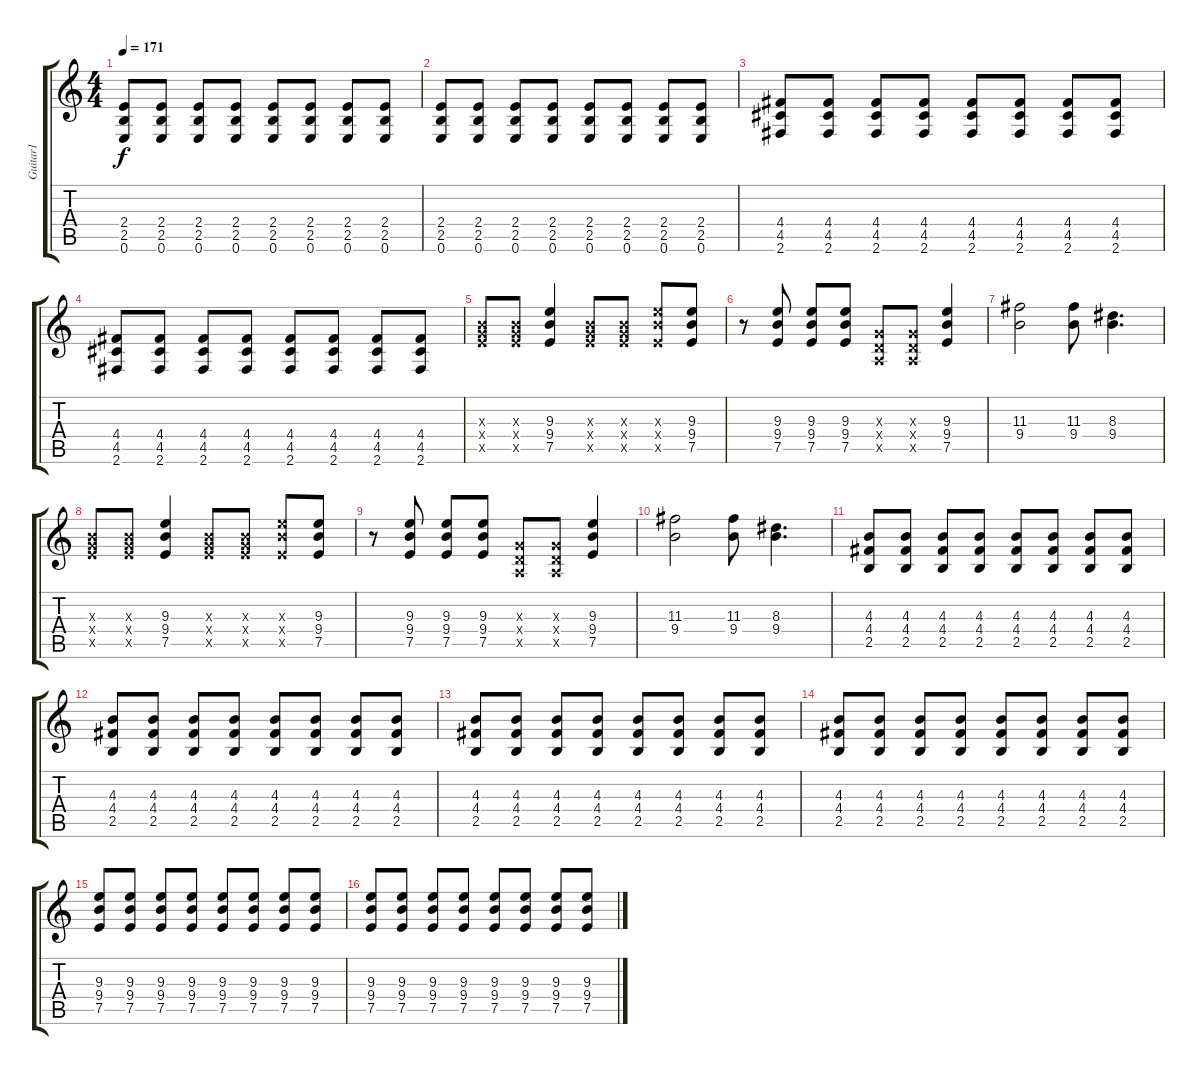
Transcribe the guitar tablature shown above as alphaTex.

\track ("Guitar1" "Guitar1") {instrument distortionguitar}
\staff {score tabs}
\tuning (E4 B3 G3 D3 A2 E2) {hide}
\ts (4 4)
\tempo 171
\clef g2
\ks c
(2.4 2.5 0.6).8{dy f} (2.4 2.5 0.6).8 (2.4 2.5 0.6).8 (2.4 2.5 0.6).8 (2.4 2.5 0.6).8 (2.4 2.5 0.6).8 (2.4 2.5 0.6).8 (2.4 2.5 0.6).8 |
(2.4 2.5 0.6).8 (2.4 2.5 0.6).8 (2.4 2.5 0.6).8 (2.4 2.5 0.6).8 (2.4 2.5 0.6).8 (2.4 2.5 0.6).8 (2.4 2.5 0.6).8 (2.4 2.5 0.6).8 |
(4.4 4.5 2.6).8 (4.4 4.5 2.6).8 (4.4 4.5 2.6).8 (4.4 4.5 2.6).8 (4.4 4.5 2.6).8 (4.4 4.5 2.6).8 (4.4 4.5 2.6).8 (4.4 4.5 2.6).8 |
(4.4 4.5 2.6).8 (4.4 4.5 2.6).8 (4.4 4.5 2.6).8 (4.4 4.5 2.6).8 (4.4 4.5 2.6).8 (4.4 4.5 2.6).8 (4.4 4.5 2.6).8 (4.4 4.5 2.6).8 |
(0.3{x} 9.4{x} 7.5{x}).8 (0.3{x} 9.4{x} 7.5{x}).8 (9.3 9.4 7.5).4 (0.3{x} 9.4{x} 7.5{x}).8 (0.3{x} 9.4{x} 7.5{x}).8 (9.3{x} 9.4{x} 7.5{x}).8 (9.3 9.4 7.5).8 |
r.8 (9.3 9.4 7.5).8 (9.3 9.4 7.5).8 (9.3 9.4 7.5).8 (0.3{x} 0.4{x} 0.5{x}).8 (0.3{x} 0.4{x} 0.5{x}).8 (9.3 9.4 7.5).4 |
(11.3 9.4).2 (11.3 9.4).8 (8.3 9.4).4{d} |
(0.3{x} 9.4{x} 7.5{x}).8 (0.3{x} 9.4{x} 7.5{x}).8 (9.3 9.4 7.5).4 (0.3{x} 9.4{x} 7.5{x}).8 (0.3{x} 9.4{x} 7.5{x}).8 (9.3{x} 9.4{x} 7.5{x}).8 (9.3 9.4 7.5).8 |
r.8 (9.3 9.4 7.5).8 (9.3 9.4 7.5).8 (9.3 9.4 7.5).8 (0.3{x} 0.4{x} 0.5{x}).8 (0.3{x} 0.4{x} 0.5{x}).8 (9.3 9.4 7.5).4 |
(11.3 9.4).2 (11.3 9.4).8 (8.3 9.4).4{d} |
(4.3 4.4 2.5).8 (4.3 4.4 2.5).8 (4.3 4.4 2.5).8 (4.3 4.4 2.5).8 (4.3 4.4 2.5).8 (4.3 4.4 2.5).8 (4.3 4.4 2.5).8 (4.3 4.4 2.5).8 |
(4.3 4.4 2.5).8 (4.3 4.4 2.5).8 (4.3 4.4 2.5).8 (4.3 4.4 2.5).8 (4.3 4.4 2.5).8 (4.3 4.4 2.5).8 (4.3 4.4 2.5).8 (4.3 4.4 2.5).8 |
(4.3 4.4 2.5).8 (4.3 4.4 2.5).8 (4.3 4.4 2.5).8 (4.3 4.4 2.5).8 (4.3 4.4 2.5).8 (4.3 4.4 2.5).8 (4.3 4.4 2.5).8 (4.3 4.4 2.5).8 |
(4.3 4.4 2.5).8 (4.3 4.4 2.5).8 (4.3 4.4 2.5).8 (4.3 4.4 2.5).8 (4.3 4.4 2.5).8 (4.3 4.4 2.5).8 (4.3 4.4 2.5).8 (4.3 4.4 2.5).8 |
(9.3 9.4 7.5).8 (9.3 9.4 7.5).8 (9.3 9.4 7.5).8 (9.3 9.4 7.5).8 (9.3 9.4 7.5).8 (9.3 9.4 7.5).8 (9.3 9.4 7.5).8 (9.3 9.4 7.5).8 |
(9.3 9.4 7.5).8 (9.3 9.4 7.5).8 (9.3 9.4 7.5).8 (9.3 9.4 7.5).8 (9.3 9.4 7.5).8 (9.3 9.4 7.5).8 (9.3 9.4 7.5).8 (9.3 9.4 7.5).8
